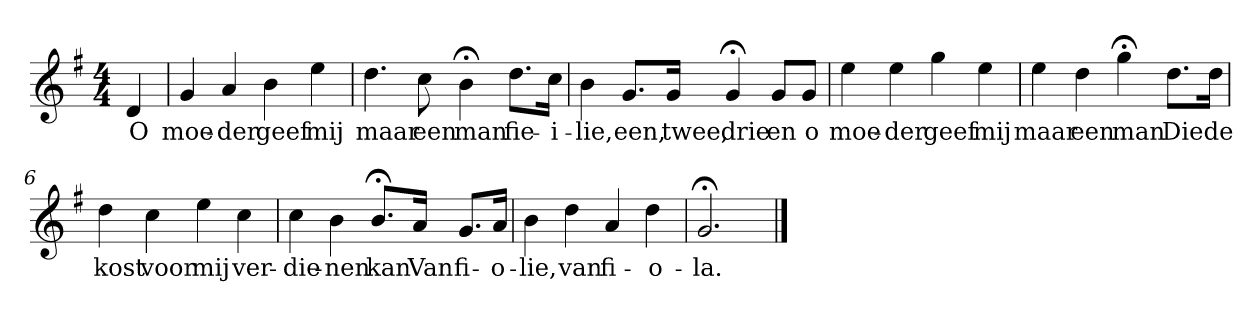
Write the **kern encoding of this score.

**kern	**text
*part1	*part1
*staff1	*staff1
*k[f#]	*
*G:	*
*M4/4	*
*MM120	*
=	=
4d	O
=1	=1
4g	moe-
4a	-der
4b	geef
4ee	mij
=2	=2
4.dd	maar
8cc	een
4b;<	man
8.ddL	fie-
16ccJk	-i-
=3	=3
4b	-lie,
8.gL	een,
16gJk	twee,
4g;<	drie
8gL	en
8gJ	o
=4	=4
4ee	moe-
4ee	-der
4gg	geef
4ee	mij
=5	=5
4ee	maar
4dd	een
4gg;<	man
8.ddL	Die
16ddJk	de
=6	=6
4dd	kost
4cc	voor
4ee	mij
4cc	ver-
=7	=7
4cc	-die-
4b	-nen
8.b;<L	kan
16aJk	Van
8.gL	fi-
16aJk	-o-
=8	=8
4b	-lie,
4dd	van
4a	fi-
4dd	-o-
=9	=9
2.g;<	-la.
==	==
*-	*-
